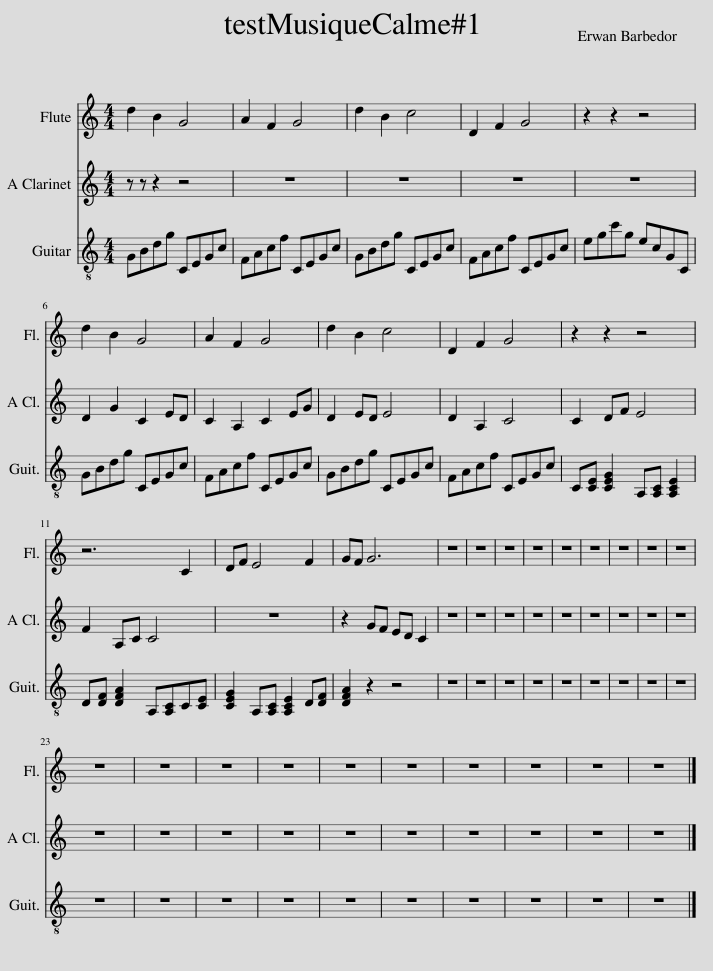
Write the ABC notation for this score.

X:1
%%score 1 2 3
L:1/8
M:4/4
I:linebreak $
K:C
V:1 treble
V:2 treble transpose=-3
V:3 treble-8
V:1
 d2 B2 G4 | A2 F2 G4 | d2 B2 c4 | D2 F2 G4 | z2 z2 z4 |$ %5
 d2 B2 G4 | A2 F2 G4 | d2 B2 c4 | D2 F2 G4 | z2 z2 z4 |$ %10
 z6 C2 | DF E4 F2 | GF G6 | z8 | z8 | %15
 z8 | z8 | z8 | z8 | z8 | %20
 z8 |$ z8 | z8 | z8 | z8 | %25
 z8 | z8 | z8 | z8 | z8 | %30
 z8 | z8 |] %32
V:2
 z z z2 z4 | z8 | z8 | z8 | z8 |$ %5
 F2 _B2 _E2 GF | _E2 C2 E2 G_B | F2 GF G4 | F2 C2 _E4 | _E2 F_A G4 |$ %10
 _A2 C_E E4 | z8 | z2 _B_A GF _E2 | z8 | z8 | %15
 z8 | z8 | z8 | z8 | z8 | %20
 z8 |$ z8 | z8 | z8 | z8 | %25
 z8 | z8 | z8 | z8 | z8 | %30
 z8 | z8 |] %32
V:3
 GBdg CEGc | FAcf CEGc | GBdg CEGc | FAcf CEGc | egc'g ecGC |$ %5
 GBdg CEGc | FAcf CEGc | GBdg CEGc | FAcf CEGc | C[CE] [CEG]2 A,[A,C] [A,CE]2 |$ %10
 D[DF] [DFA]2 A,[A,C]C[CE] | [CEG]2 A,[A,C] [A,CE]2 D[DF] | [DFA]2 z2 z4 | z8 | z8 | %15
 z8 | z8 | z8 | z8 | z8 | %20
 z8 |$ z8 | z8 | z8 | z8 | %25
 z8 | z8 | z8 | z8 | z8 | %30
 z8 | z8 |] %32
